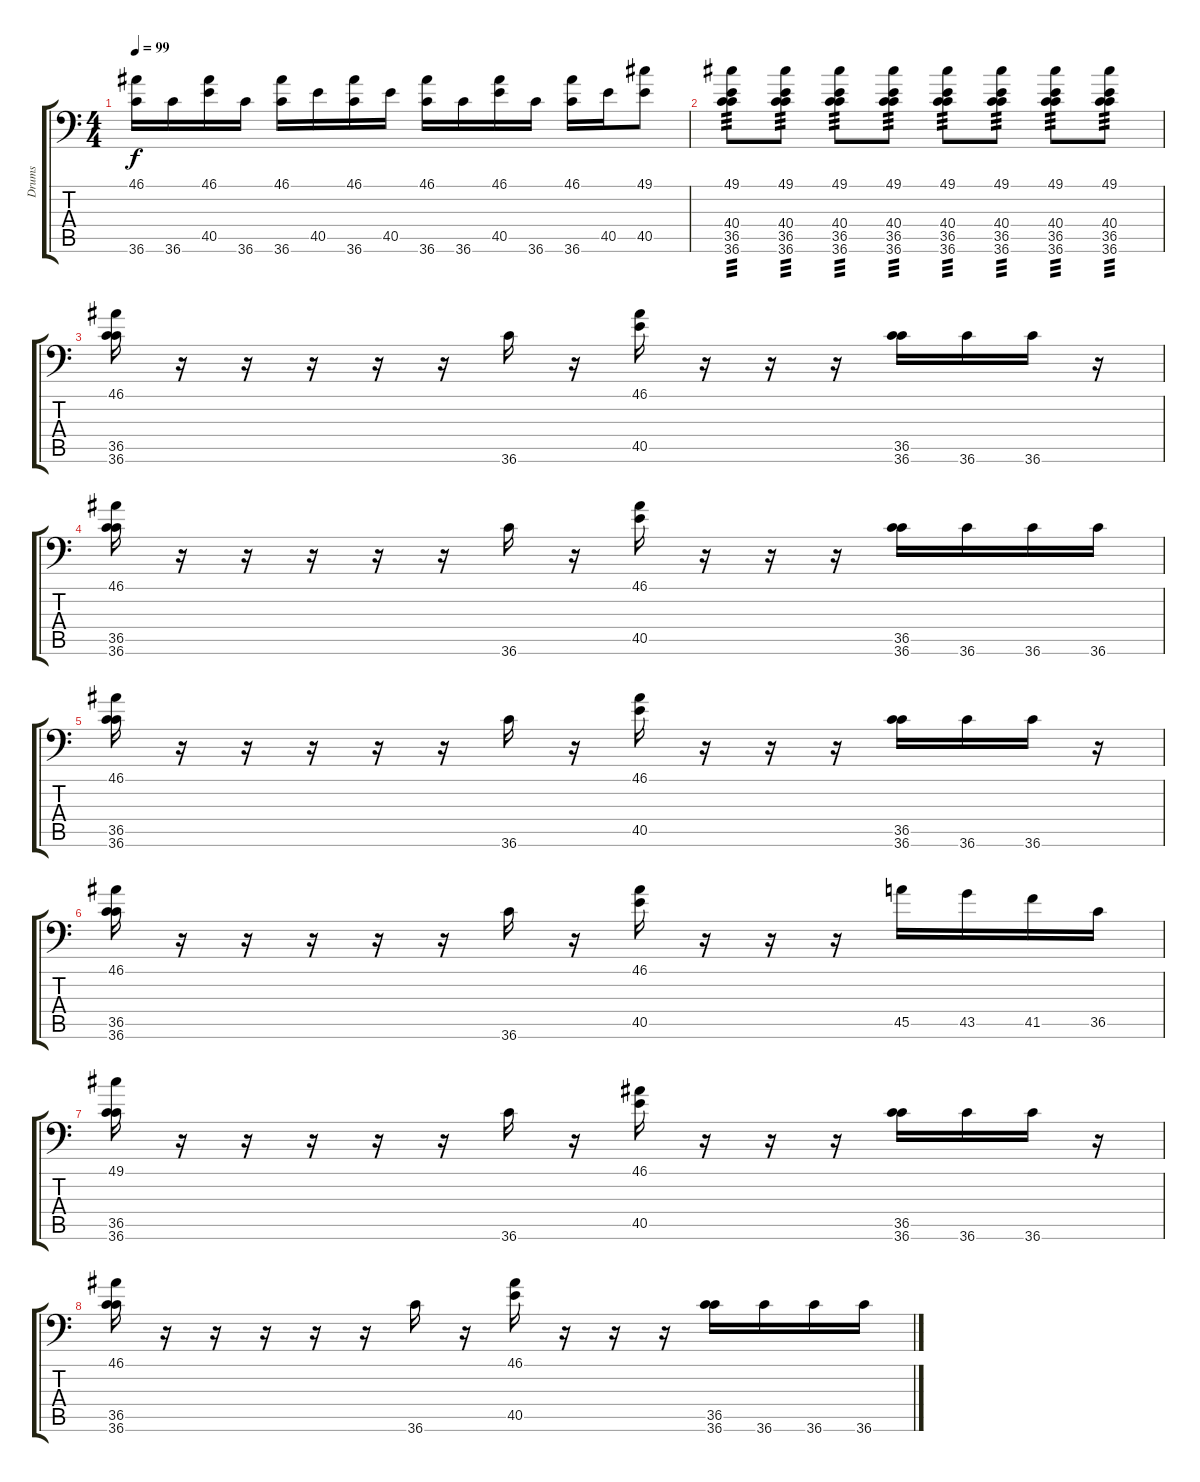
\track ("Drums" "Drums") {instrument acousticgrandpiano}
\staff {score tabs}
\tuning (C-1 C-1 C-1 C-1 C-1 C-1) {hide}
\ts (4 4)
\tempo 99
\clef f4
\ks c
(46.1 36.6).16{dy f} 36.6.16 (46.1 40.5).16 36.6.16 (46.1 36.6).16 40.5.16 (46.1 36.6).16 40.5.16 (46.1 36.6).16 36.6.16 (46.1 40.5).16 36.6.16 (46.1 36.6).16 40.5.16 (49.1 40.5).8 |
(49.1 40.4 36.5 36.6).8{tp 3} (49.1 40.4 36.5 36.6).8{tp 3} (49.1 40.4 36.5 36.6).8{tp 3} (49.1 40.4 36.5 36.6).8{tp 3} (49.1 40.4 36.5 36.6).8{tp 3} (49.1 40.4 36.5 36.6).8{tp 3} (49.1 40.4 36.5 36.6).8{tp 3} (49.1 40.4 36.5 36.6).8{tp 3} |
(46.1 36.5 36.6).16 r.16 r.16 r.16 r.16 r.16 36.6.16 r.16 (46.1 40.5).16 r.16 r.16 r.16 (36.5 36.6).16 36.6.16 36.6.16 r.16 |
(46.1 36.5 36.6).16 r.16 r.16 r.16 r.16 r.16 36.6.16 r.16 (46.1 40.5).16 r.16 r.16 r.16 (36.5 36.6).16 36.6.16 36.6.16 36.6.16 |
(46.1 36.5 36.6).16 r.16 r.16 r.16 r.16 r.16 36.6.16 r.16 (46.1 40.5).16 r.16 r.16 r.16 (36.5 36.6).16 36.6.16 36.6.16 r.16 |
(46.1 36.5 36.6).16 r.16 r.16 r.16 r.16 r.16 36.6.16 r.16 (46.1 40.5).16 r.16 r.16 r.16 45.5.16 43.5.16 41.5.16 36.5.16 |
(49.1 36.5 36.6).16 r.16 r.16 r.16 r.16 r.16 36.6.16 r.16 (46.1 40.5).16 r.16 r.16 r.16 (36.5 36.6).16 36.6.16 36.6.16 r.16 |
(46.1 36.5 36.6).16 r.16 r.16 r.16 r.16 r.16 36.6.16 r.16 (46.1 40.5).16 r.16 r.16 r.16 (36.5 36.6).16 36.6.16 36.6.16 36.6.16
